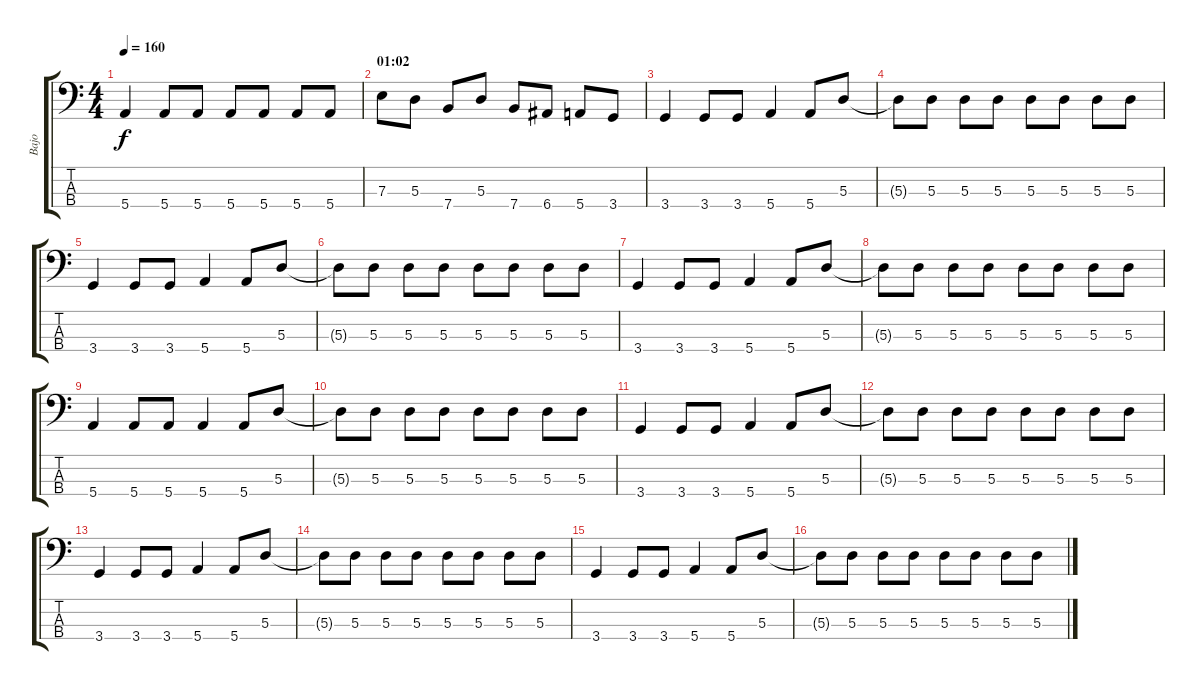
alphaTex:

\track ("Bajo" "Bajo") {instrument electricbassfinger}
\staff {score tabs}
\tuning (G2 D2 A1 E1) {hide}
\ts (4 4)
\tempo 160
\clef f4
\ks c
5.4.4{dy f} 5.4.8 5.4.8 5.4.8 5.4.8 5.4.8 5.4.8 |
\section ("" "01:02")
7.3.8 5.3.8 7.4.8 5.3.8 7.4.8 6.4.8 5.4.8 3.4.8 |
3.4.4 3.4.8 3.4.8 5.4.4 5.4.8 5.3.8 |
5.3{t}.8 5.3.8 5.3.8 5.3.8 5.3.8 5.3.8 5.3.8 5.3.8 |
3.4.4 3.4.8 3.4.8 5.4.4 5.4.8 5.3.8 |
5.3{t}.8 5.3.8 5.3.8 5.3.8 5.3.8 5.3.8 5.3.8 5.3.8 |
3.4.4 3.4.8 3.4.8 5.4.4 5.4.8 5.3.8 |
5.3{t}.8 5.3.8 5.3.8 5.3.8 5.3.8 5.3.8 5.3.8 5.3.8 |
5.4.4 5.4.8 5.4.8 5.4.4 5.4.8 5.3.8 |
5.3{t}.8 5.3.8 5.3.8 5.3.8 5.3.8 5.3.8 5.3.8 5.3.8 |
3.4.4 3.4.8 3.4.8 5.4.4 5.4.8 5.3.8 |
5.3{t}.8 5.3.8 5.3.8 5.3.8 5.3.8 5.3.8 5.3.8 5.3.8 |
3.4.4 3.4.8 3.4.8 5.4.4 5.4.8 5.3.8 |
5.3{t}.8 5.3.8 5.3.8 5.3.8 5.3.8 5.3.8 5.3.8 5.3.8 |
3.4.4 3.4.8 3.4.8 5.4.4 5.4.8 5.3.8 |
5.3{t}.8 5.3.8 5.3.8 5.3.8 5.3.8 5.3.8 5.3.8 5.3.8
